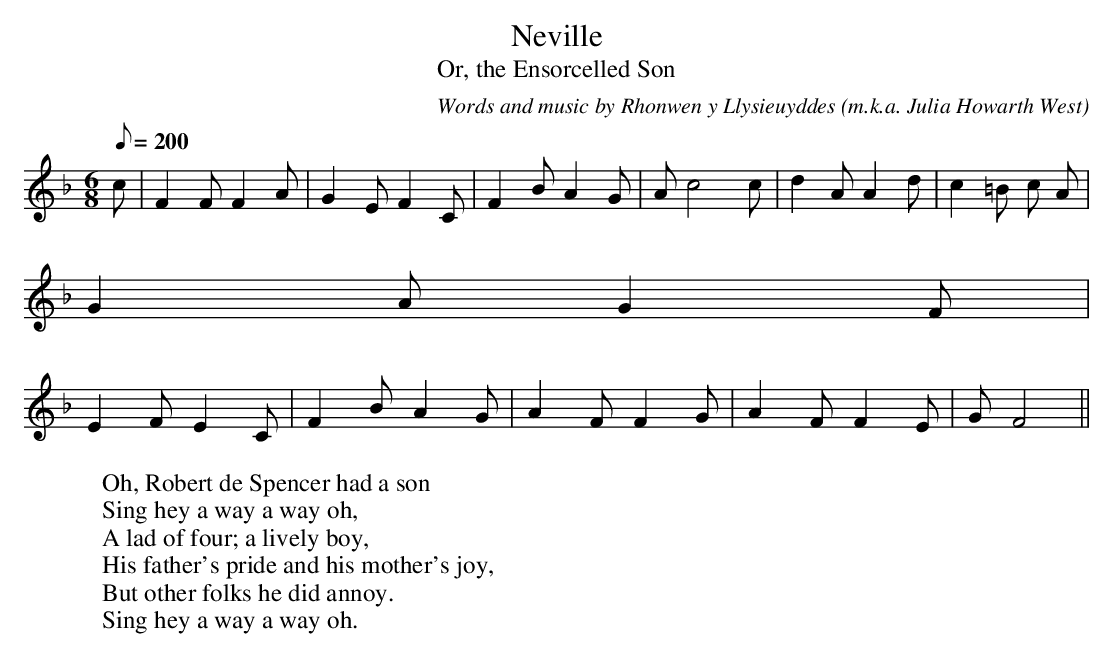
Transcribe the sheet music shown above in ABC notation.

X:1
T:Neville
T:Or, the Ensorcelled Son
M:6/8
L:1/8
Q:200
C:Words and music by Rhonwen y Llysieuyddes (m.k.a. Julia Howarth West)
W:Oh, Robert de Spencer had a son
W:Sing hey a way a way oh,
W:A lad of four; a lively boy,
W:His father's pride and his mother's joy,
W:But other folks he did annoy.
W:Sing hey a way a way oh.
K:F
c|F2 F F2 A|G2 E F2 C|F2 B A2 G| A c4 c| d2 A A2 d| c2 =B c A|
G2 A G2 F|
E2 F E2 C| F2 B A2 G| A2 F F2 G| A2 F F2 E| G F4||
